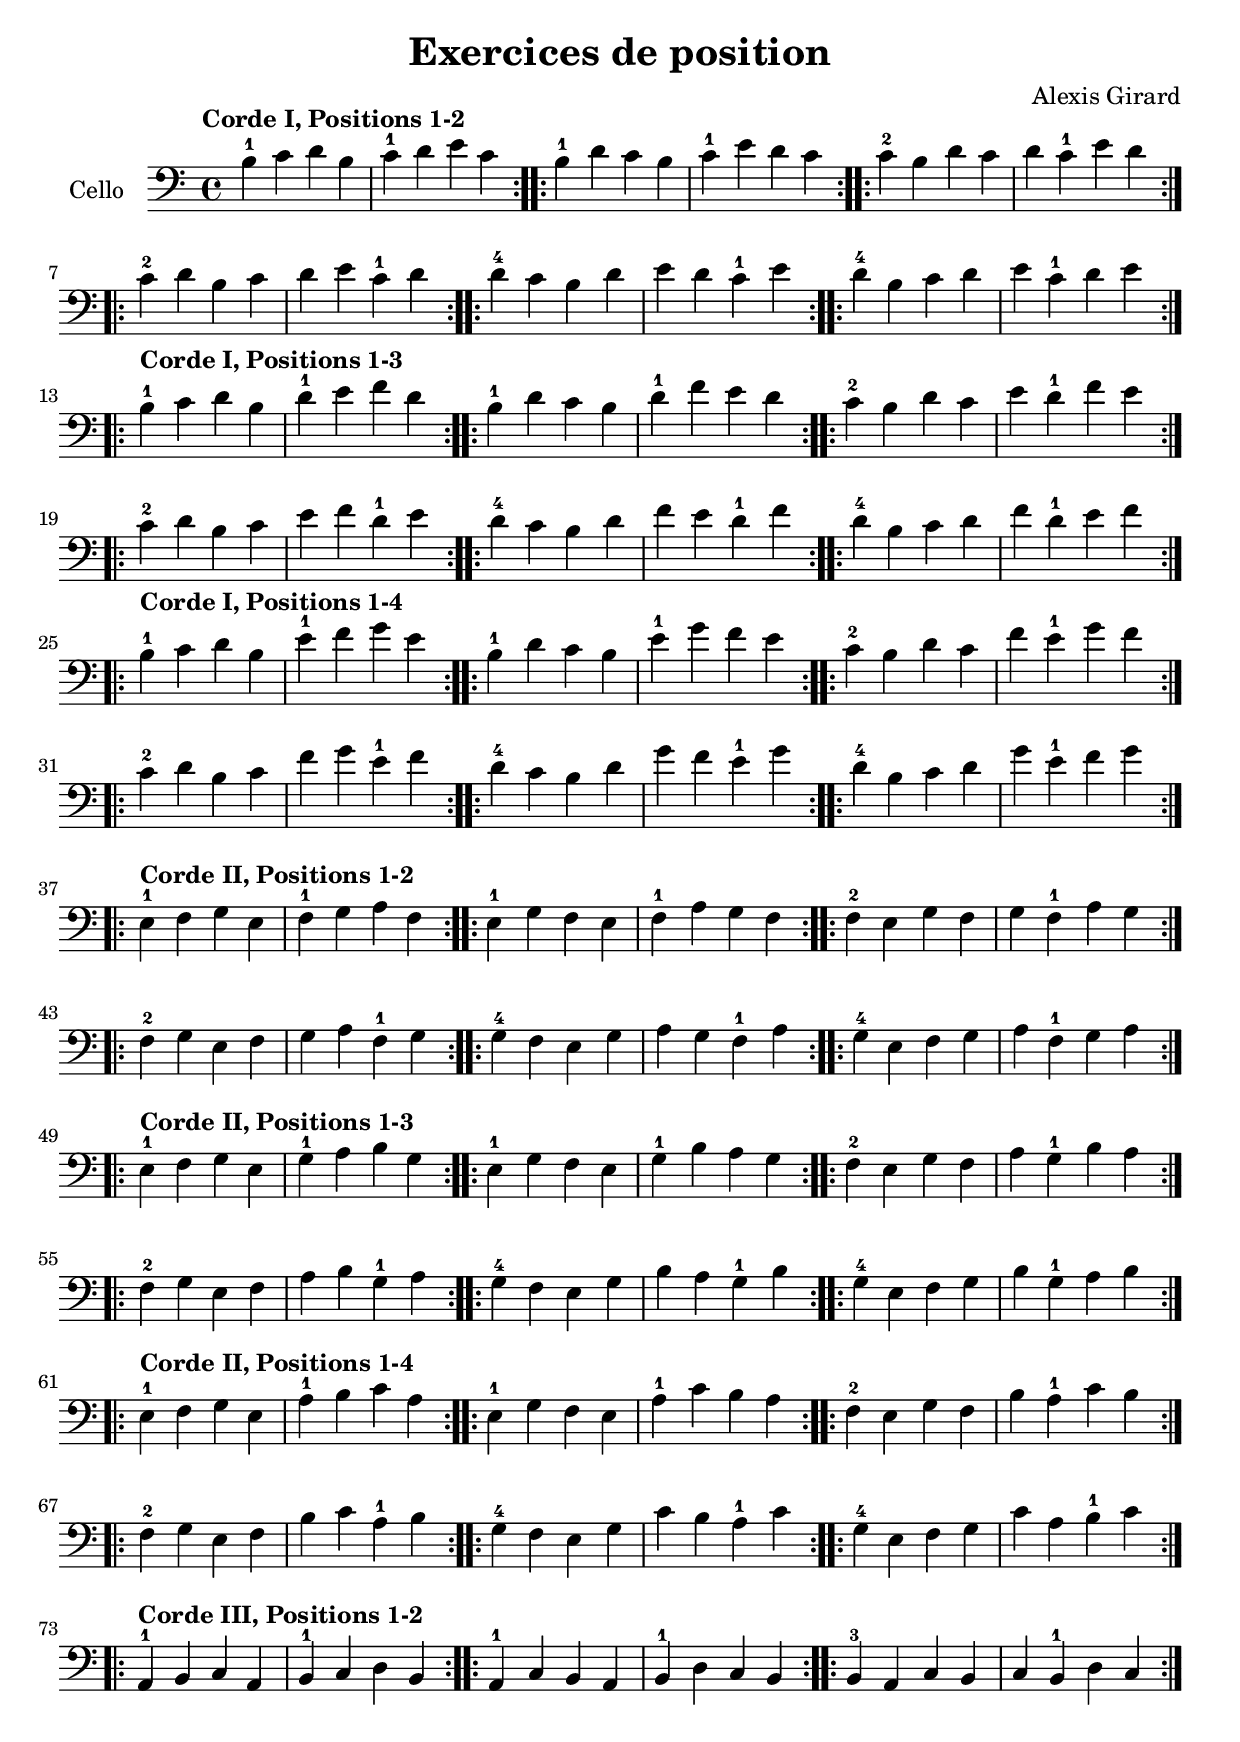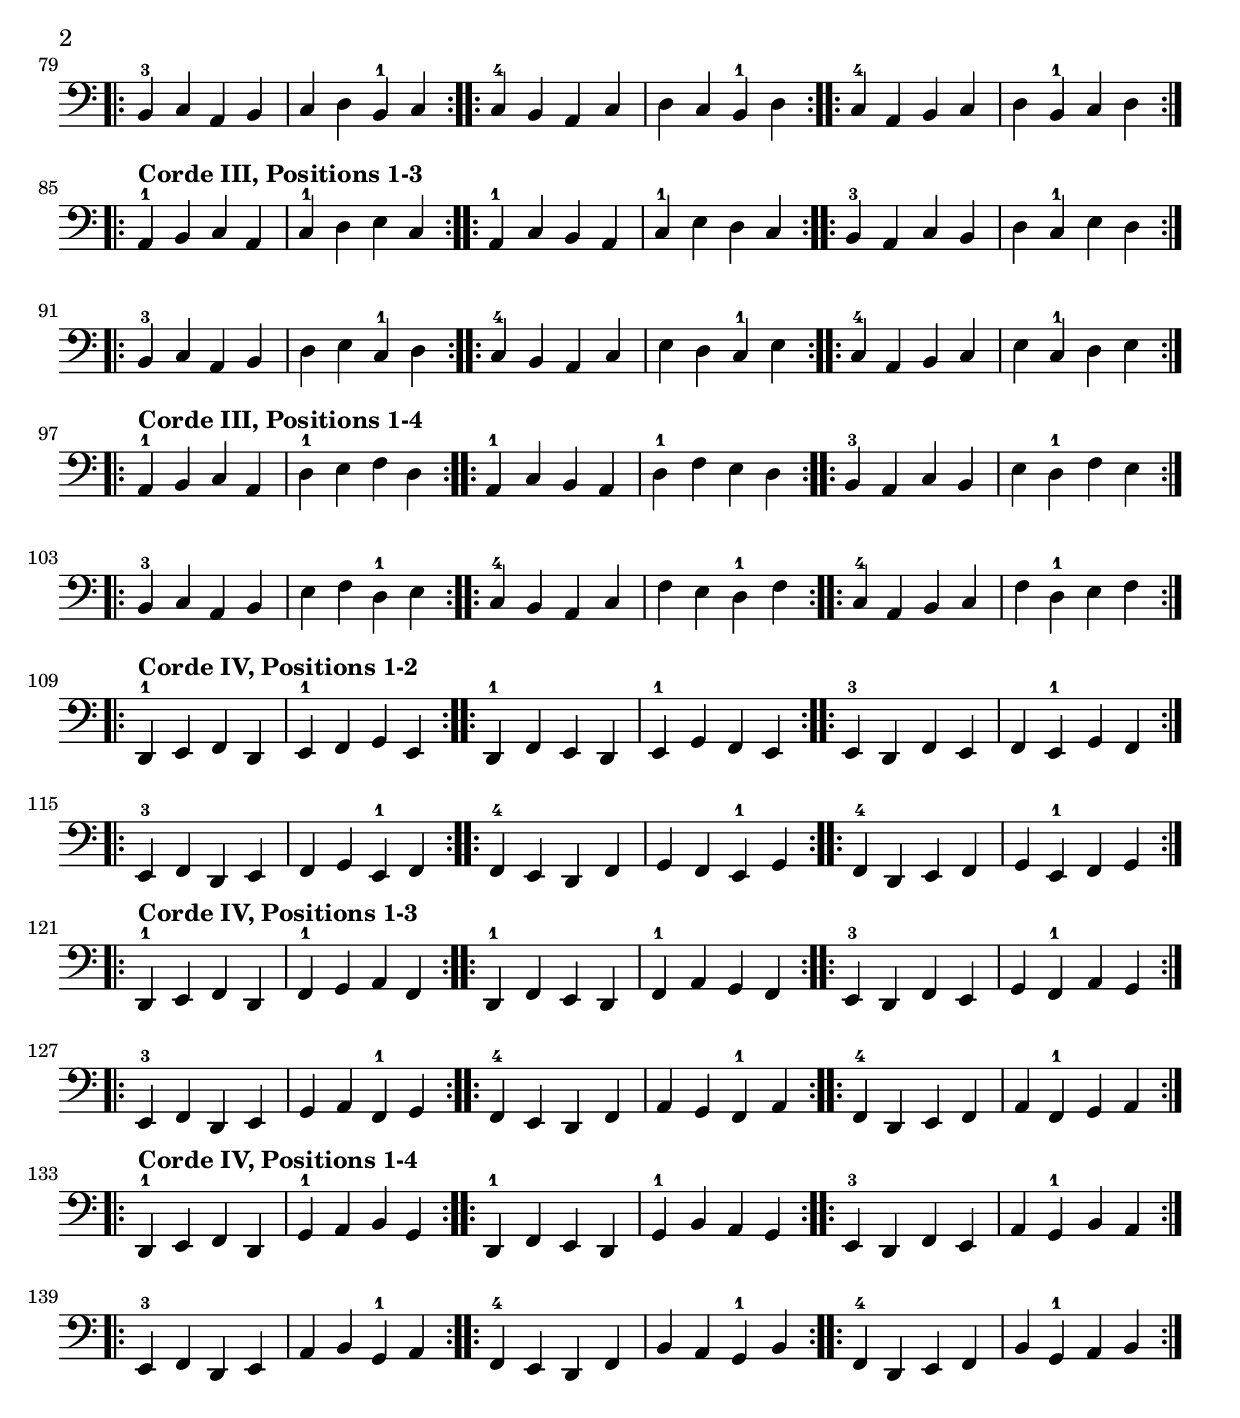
#(set-global-staff-size 21)

\version "2.18.2"
\header {
  title = "Exercices de position"
  composer = "Alexis Girard"
}

\language "italiano"

\score {
  \new Staff
   \with {instrumentName = #"Cello "}
   {
   \override Hairpin.to-barline = ##f
   \time 4/4
   \key do \major
   \clef bass
   \tempo "Corde I, Positions 1-2"

   % Ligne 1

   \repeat volta 2 { si4-1 do'4 re'4 si4  | do'4-1 re'4   mi'4 do'4 }
   \repeat volta 2 { si4-1 re'4 do'4 si4  | do'4-1 mi'4   re'4 do'4 }
   \repeat volta 2 { do'4-2 si4 re'4 do'4 | re'4   do'4-1 mi'4 re'4 }

   % Ligne 2

   \repeat volta 2 { do'4-2 re'4 si4  do'4 | re'4 mi'4   do'4-1 re'4 }
   \repeat volta 2 { re'4-4 do'4 si4  re'4 | mi'4 re'4   do'4-1 mi'4 }
   \repeat volta 2 { re'4-4 si4  do'4 re'4 | mi'4 do'4-1 re'4   mi'4 }

   \break

   \tempo "Corde I, Positions 1-3"

   % Ligne 1

   \repeat volta 2 { si4-1 do'4 re'4 si4  | re'4-1 mi'4   fa'4 re'4 }
   \repeat volta 2 { si4-1 re'4 do'4 si4  | re'4-1 fa'4   mi'4 re'4 }
   \repeat volta 2 { do'4-2 si4 re'4 do'4 | mi'4   re'4-1 fa'4 mi'4 }

   % Ligne 2

   \repeat volta 2 { do'4-2 re'4 si4  do'4 | mi'4 fa'4   re'4-1 mi'4 }
   \repeat volta 2 { re'4-4 do'4 si4  re'4 | fa'4 mi'4   re'4-1 fa'4 }
   \repeat volta 2 { re'4-4 si4  do'4 re'4 | fa'4 re'4-1 mi'4   fa'4 }

   \break

   \tempo "Corde I, Positions 1-4"

   % Ligne 1

   \repeat volta 2 { si4-1  do'4 re'4 si4 | mi'4-1 fa'4   sol'4 mi'4 }
   \repeat volta 2 { si4-1  re'4 do'4 si4 | mi'4-1 sol'4  fa'4  mi'4 }
   \repeat volta 2 { do'4-2 si4 re'4 do'4 | fa'4   mi'4-1 sol'4 fa'4 }

   % Ligne 2

   \repeat volta 2 { do'4-2 re'4 si4  do'4 | fa'4  sol'4  mi'4-1 fa'4  }
   \repeat volta 2 { re'4-4 do'4 si4  re'4 | sol'4 fa'4   mi'4-1 sol'4 }
   \repeat volta 2 { re'4-4 si4  do'4 re'4 | sol'4 mi'4-1 fa'4   sol'4 }

   \break

   \tempo "Corde II, Positions 1-2"

   % Ligne 1

   \repeat volta 2 { mi4-1 fa4 sol4 mi4 | fa4-1 sol4  la4  fa4  }
   \repeat volta 2 { mi4-1 sol4 fa4 mi4 | fa4-1 la4   sol4 fa4  }
   \repeat volta 2 { fa4-2 mi4 sol4 fa4 | sol4  fa4-1 la4  sol4 }

   % Ligne 2

   \repeat volta 2 { fa4-2  sol4 mi4 fa4 | sol4 la4   fa4-1 sol4 }
   \repeat volta 2 { sol4-4 fa4 mi4 sol4 | la4  sol4  fa4-1 la4  }
   \repeat volta 2 { sol4-4 mi4 fa4 sol4 | la4  fa4-1 sol4  la4  }

   \break

   \tempo "Corde II, Positions 1-3"

   % Ligne 1

   \repeat volta 2 { mi4-1 fa4 sol4 mi4 | sol4-1 la4 si4 sol4 }
   \repeat volta 2 { mi4-1 sol4 fa4 mi4 | sol4-1 si4 la4 sol4 }
   \repeat volta 2 { fa4-2 mi4 sol4 fa4 | la4 sol4-1 si4 la4  }

   % Ligne 2

   \repeat volta 2 { fa4-2 sol4 mi4 fa4  | la4 si4 sol4-1 la4 }
   \repeat volta 2 { sol4-4 fa4 mi4 sol4 | si4 la4 sol4-1 si4 }
   \repeat volta 2 { sol4-4 mi4 fa4 sol4 | si4 sol4-1 la4 si4 }

   \tempo "Corde II, Positions 1-4"

   % Ligne 1

   \repeat volta 2 { mi4-1 fa4 sol4 mi4 | la4-1 si4   do'4 la4 }
   \repeat volta 2 { mi4-1 sol4 fa4 mi4 | la4-1 do'4  si4  la4 }
   \repeat volta 2 { fa4-2 mi4 sol4 fa4 | si4   la4-1 do'4 si4 }

   % Ligne 2

   \repeat volta 2 { fa4-2  sol4 mi4 fa4  | si4  do'4 la4-1 si4  }
   \repeat volta 2 { sol4-4 fa4  mi4 sol4 | do'4 si4  la4-1 do'4 }
   \repeat volta 2 { sol4-4 mi4  fa4 sol4 | do'4 la4  si4-1 do'4 }

   \break

   \tempo "Corde III, Positions 1-2"

   % Ligne 1

   \repeat volta 2 { la,4-1 si,4 do4 la,4 | si,4-1 do4 re4 si,4 }
   \repeat volta 2 { la,4-1 do4 si,4 la,4 | si,4-1 re4 do4 si,4 }
   \repeat volta 2 { si,4-3 la,4 do4 si,4 | do4 si,4-1 re4 do4  }

   % Ligne 2

   \repeat volta 2 { si,4-3 do4 la,4 si,4 | do4 re4 si,4-1 do4 }
   \repeat volta 2 { do4-4  si,4 la,4 do4 | re4 do4 si,4-1 re4 }
   \repeat volta 2 { do4-4  la,4 si,4 do4 | re4 si,4-1 do4 re4 }

   \break

   \tempo "Corde III, Positions 1-3"

   % Ligne 1

   \repeat volta 2 {la,4-1 si,4 do4 la,4 | do4-1 re4 mi4 do4 }
   \repeat volta 2 {la,4-1 do4 si,4 la,4 | do4-1 mi4 re4 do4 }
   \repeat volta 2 {si,4-3 la,4 do4 si,4 | re4 do4-1 mi4 re4 }

   % Ligne 2

   \repeat volta 2 { si,4-3 do4  la,4 si,4 | re4 mi4 do4-1 re4 }
   \repeat volta 2 { do4-4  si,4 la,4 do4  | mi4 re4 do4-1 mi4 }
   \repeat volta 2 { do4-4  la,4 si,4 do4  | mi4 do4-1 re4 mi4 }

   \break

   \tempo "Corde III, Positions 1-4"

   % Ligne 1

   \repeat volta 2 { la,4-1 si,4 do4  la,4 | re4-1 mi4 fa4 re4 }
   \repeat volta 2 { la,4-1 do4  si,4 la,4 | re4-1 fa4 mi4 re4 }
   \repeat volta 2 { si,4-3 la,4 do4  si,4 | mi4 re4-1 fa4 mi4 }

   % Ligne 2

   \repeat volta 2 { si,4-3 do4  la,4 si,4 | mi4 fa4  re4-1 mi4 }
   \repeat volta 2 { do4-4  si,4 la,4 do4  | fa4 mi4  re4-1 fa4 }
   \repeat volta 2 { do4-4  la,4 si,4 do4  | fa4 re4-1 mi4  fa4 }

   \break

   \tempo "Corde IV, Positions 1-2"

   % Ligne 1

   \repeat volta 2 { re,4-1 mi,4 fa,4 re,4 | mi,4-1 fa,4   sol,4 mi,4 }
   \repeat volta 2 { re,4-1 fa,4 mi,4 re,4 | mi,4-1 sol,4  fa,4  mi,4 }
   \repeat volta 2 { mi,4-3 re,4 fa,4 mi,4 | fa,4   mi,4-1 sol,4 fa,4 }

   % Ligne 2

   \repeat volta 2 { mi,4-3 fa,4 re,4 mi,4 | fa,4 sol,4 mi,4-1 fa,4  }
   \repeat volta 2 { fa,4-4 mi,4 re,4 fa,4 | sol,4 fa,4 mi,4-1 sol,4 }
   \repeat volta 2 { fa,4-4 re,4 mi,4 fa,4 | sol,4 mi,4-1 fa,4 sol,4 }

   \break

   \tempo "Corde IV, Positions 1-3"

   % Ligne 1

   \repeat volta 2 { re,4-1 mi,4 fa,4 re,4 | fa,4-1 sol,4  la,4  fa,4  }
   \repeat volta 2 { re,4-1 fa,4 mi,4 re,4 | fa,4-1 la,4   sol,4 fa,4  }
   \repeat volta 2 { mi,4-3 re,4 fa,4 mi,4 | sol,4  fa,4-1 la,4  sol,4 }

   % Ligne 2

   \repeat volta 2 { mi,4-3 fa,4 re,4 mi,4 | sol,4 la,4   fa,4-1 sol,4 }
   \repeat volta 2 { fa,4-4 mi,4 re,4 fa,4 | la,4  sol,4  fa,4-1 la,4  }
   \repeat volta 2 { fa,4-4 re,4 mi,4 fa,4 | la,4  fa,4-1 sol,4  la,4  }

   \break

   \tempo "Corde IV, Positions 1-4"

   % Ligne 1

   \repeat volta 2 { re,4-1 mi,4 fa,4 re,4 | sol,4-1 la,4   si,4 sol,4 }
   \repeat volta 2 { re,4-1 fa,4 mi,4 re,4 | sol,4-1 si,4   la,4 sol,4 }
   \repeat volta 2 { mi,4-3 re,4 fa,4 mi,4 | la,4   sol,4-1 si,4 la,4  }

   % Ligne 2

   \repeat volta 2 { mi,4-3 fa,4 re,4 mi,4 | la,4 si,4 sol,4-1 la,4 }
   \repeat volta 2 { fa,4-4 mi,4 re,4 fa,4 | si,4 la,4 sol,4-1 si,4 }
   \repeat volta 2 { fa,4-4 re,4 mi,4 fa,4 | si,4 sol,4-1 la,4 si,4 }
 }
}
